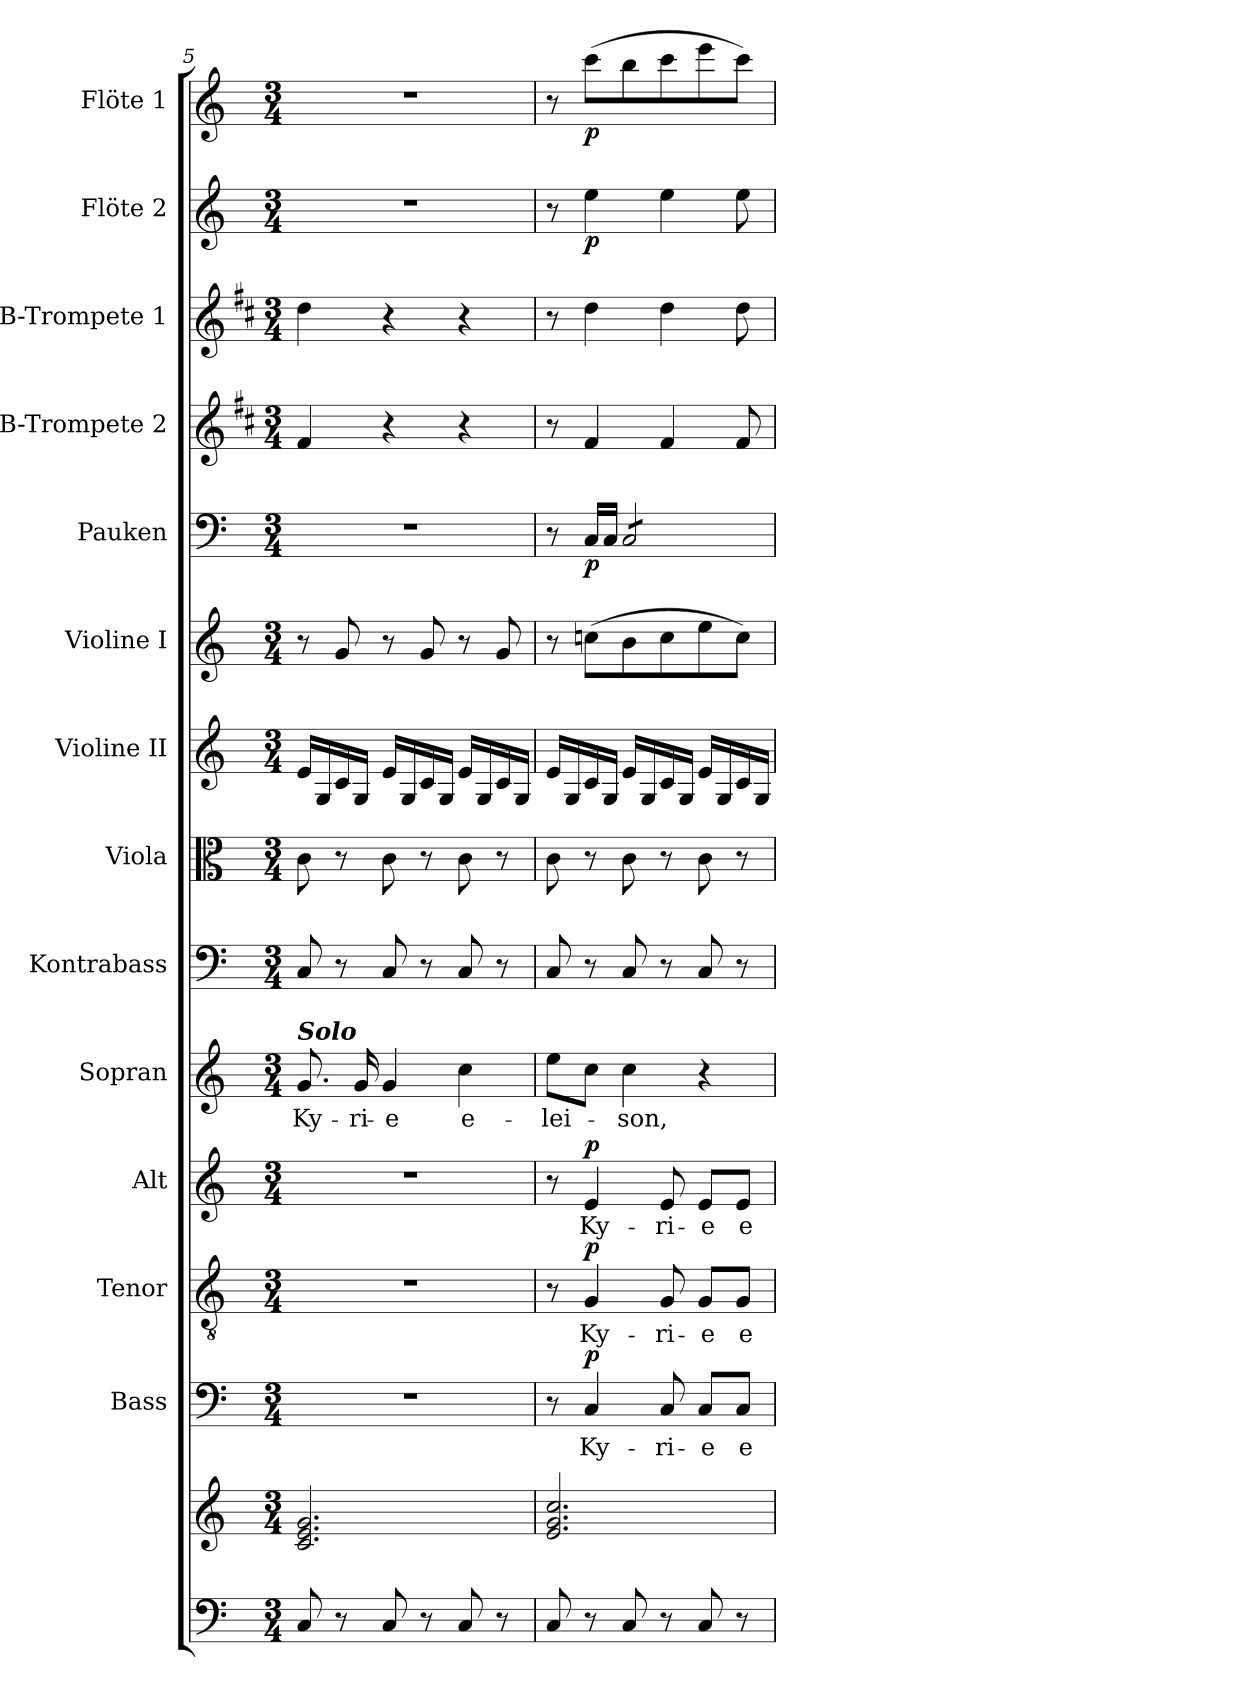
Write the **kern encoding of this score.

**kern	**kern	**kern	**text	**dynam	**kern	**text	**dynam	**kern	**text	**dynam	**kern	**text	**kern	**kern	**kern	**kern	**kern	**dynam	**kern	**kern	**kern	**dynam	**kern	**dynam
*part14	*part14	*part13	*part13	*part13	*part12	*part12	*part12	*part11	*part11	*part11	*part10	*part10	*part9	*part8	*part7	*part6	*part5	*part5	*part4	*part3	*part2	*part2	*part1	*part1
*staff15	*staff14	*staff13	*staff13	*staff13	*staff12	*staff12	*staff12	*staff11	*staff11	*staff11	*staff10	*staff10	*staff9	*staff8	*staff7	*staff6	*staff5	*staff5	*staff4	*staff3	*staff2	*staff2	*staff1	*staff1
*	*	*I"Bass	*	*	*I"Tenor	*	*	*I"Alt	*	*	*I"Sopran	*	*I"Kontrabass	*I"Viola	*I"Violine II	*I"Violine I	*I"Pauken	*	*I"B-Trompete 2	*I"B-Trompete 1	*I"Flöte 2	*	*I"Flöte 1	*
*	*	*I'B.	*	*	*I'T.	*	*	*I'A.	*	*	*I'S.	*	*I'Kb.	*I'Vla.	*I'Vl. II	*I'Vl. I	*I'Pk.	*	*I'B Trp. 2	*I'B Trp. 1	*I'Fl. 2	*	*I'Fl. 1	*
!!LO:PB:g=z
*clefF4	*clefG2	*clefF4	*	*	*clefGv2	*	*	*clefG2	*	*	*clefG2	*	*clefF4	*clefC3	*clefG2	*clefG2	*clefF4	*	*clefG2	*clefG2	*clefG2	*	*clefG2	*
*	*	*	*	*	*	*	*	*	*	*	*	*	*ITrd7c12	*	*	*	*	*	*ITrd1c2	*ITrd1c2	*	*	*	*
*k[]	*k[]	*k[]	*	*	*k[]	*	*	*k[]	*	*	*k[]	*	*k[]	*k[]	*k[]	*k[]	*k[]	*	*k[]	*k[]	*k[]	*	*k[]	*
*C:	*C:	*C:	*	*	*C:	*	*	*C:	*	*	*C:	*	*C:	*C:	*C:	*C:	*C:	*	*C:	*C:	*C:	*	*C:	*
*M3/4	*M3/4	*M3/4	*	*	*M3/4	*	*	*M3/4	*	*	*M3/4	*	*M3/4	*M3/4	*M3/4	*M3/4	*M3/4	*	*M3/4	*M3/4	*M3/4	*	*M3/4	*
=5	=5	=5	=5	=5	=5	=5	=5	=5	=5	=5	=5	=5	=5	=5	=5	=5	=5	=5	=5	=5	=5	=5	=5	=5
!	!	!	!	!	!	!	!	!	!	!	!LO:TX:a:Bi:t=Solo	!	!	!	!	!	!	!	!	!	!	!	!	!
!	!	!	!	!	!	!	!	!	!	!	!	!LO:LY:b	!	!	!	!	!	!	!	!	!	!	!	!
8C/	2.c/ 2.e/ 2.g/	2.r	.	.	2.r	.	.	2.r	.	.	8.g/	Ky-	8CC/	8c\	16e/LL	8r	2.r	.	4e/	4cc\	2.r	.	2.r	.
.	.	.	.	.	.	.	.	.	.	.	.	.	.	.	16G/	.	.	.	.	.	.	.	.	.
8r	.	.	.	.	.	.	.	.	.	.	.	.	8r	8r	16c/	8g/	.	.	.	.	.	.	.	.
!	!	!	!	!	!	!	!	!	!	!	!	!LO:LY:b	!	!	!	!	!	!	!	!	!	!	!	!
.	.	.	.	.	.	.	.	.	.	.	16g/	-ri-	.	.	16G/JJ	.	.	.	.	.	.	.	.	.
!	!	!	!	!	!	!	!	!	!	!	!	!LO:LY:b	!	!	!	!	!	!	!	!	!	!	!	!
8C/	.	.	.	.	.	.	.	.	.	.	4g/	-e	8CC/	8c\	16e/LL	8r	.	.	4r	4r	.	.	.	.
.	.	.	.	.	.	.	.	.	.	.	.	.	.	.	16G/	.	.	.	.	.	.	.	.	.
8r	.	.	.	.	.	.	.	.	.	.	.	.	8r	8r	16c/	8g/	.	.	.	.	.	.	.	.
.	.	.	.	.	.	.	.	.	.	.	.	.	.	.	16G/JJ	.	.	.	.	.	.	.	.	.
!	!	!	!	!	!	!	!	!	!	!	!	!LO:LY:b	!	!	!	!	!	!	!	!	!	!	!	!
8C/	.	.	.	.	.	.	.	.	.	.	4cc\	e-	8CC/	8c\	16e/LL	8r	.	.	4r	4r	.	.	.	.
.	.	.	.	.	.	.	.	.	.	.	.	.	.	.	16G/	.	.	.	.	.	.	.	.	.
8r	.	.	.	.	.	.	.	.	.	.	.	.	8r	8r	16c/	8g/	.	.	.	.	.	.	.	.
.	.	.	.	.	.	.	.	.	.	.	.	.	.	.	16G/JJ	.	.	.	.	.	.	.	.	.
=6	=6	=6	=6	=6	=6	=6	=6	=6	=6	=6	=6	=6	=6	=6	=6	=6	=6	=6	=6	=6	=6	=6	=6	=6
!	!	!	!	!	!	!	!	!	!	!	!	!LO:LY:b	!	!	!	!	!	!	!	!	!	!	!	!
8C/	2.e/ 2.g/ 2.cc/	8r	.	.	8r	.	.	8r	.	.	8ee\L	-lei-	8CC/	8c\	16e/LL	8r	8r	.	8r	8r	8r	.	8r	.
.	.	.	.	.	.	.	.	.	.	.	.	.	.	.	16G/	.	.	.	.	.	.	.	.	.
!	!	!	!LO:LY:b	!LO:DY:a	!	!LO:LY:b	!LO:DY:a	!	!LO:LY:b	!LO:DY:a	!	!	!	!	!	!	!	!LO:DY:b	!	!	!	!LO:DY:b	!	!LO:DY:b
8r	.	4C/	Ky-	p	4G/	Ky-	p	4e/	Ky-	p	8cc\J	.	8r	8r	16c/	(>8ccn\L	16C/LL	p	4e/	4cc\	4ee\	p	(>8ccc\L	p
.	.	.	.	.	.	.	.	.	.	.	.	.	.	.	16G/JJ	.	16C/JJ	.	.	.	.	.	.	.
!	!	!	!	!	!	!	!	!	!	!	!	!LO:LY:b	!	!	!	!	!	!	!	!	!	!	!	!
*	*	*	*	*	*	*	*	*	*	*	*	*	*	*	*	*	*tremolo	*	*	*	*	*	*	*
8C/	.	.	.	.	.	.	.	.	.	.	4cc\	-son,	8CC/	8c\	16e/LL	8b\	8C/L	.	.	.	.	.	8bb\	.
.	.	.	.	.	.	.	.	.	.	.	.	.	.	.	16G/	.	.	.	.	.	.	.	.	.
!	!	!	!LO:LY:b	!	!	!LO:LY:b	!	!	!LO:LY:b	!	!	!	!	!	!	!	!	!	!	!	!	!	!	!
8r	.	8C/	-ri-	.	8G/	-ri-	.	8e/	-ri-	.	.	.	8r	8r	16c/	8cc\	8C/	.	4e/	4cc\	4ee\	.	8ccc\	.
.	.	.	.	.	.	.	.	.	.	.	.	.	.	.	16G/JJ	.	.	.	.	.	.	.	.	.
!	!	!	!LO:LY:b	!	!	!LO:LY:b	!	!	!LO:LY:b	!	!	!	!	!	!	!	!	!	!	!	!	!	!	!
8C/	.	8C/L	-e	.	8G/L	-e	.	8e/L	-e	.	4r	.	8CC/	8c\	16e/LL	8ee\	8C/	.	.	.	.	.	8eee\	.
.	.	.	.	.	.	.	.	.	.	.	.	.	.	.	16G/	.	.	.	.	.	.	.	.	.
!	!	!	!LO:LY:b	!	!	!LO:LY:b	!	!	!LO:LY:b	!	!	!	!	!	!	!	!	!	!	!	!	!	!	!
8r	.	8C/J	e-	.	8G/J	e-	.	8e/J	e-	.	.	.	8r	8r	16c/	8cc\J)	8C/J	.	8e/	8cc\	8ee\	.	8ccc\J)	.
*	*	*	*	*	*	*	*	*	*	*	*	*	*	*	*	*	*Xtremolo	*	*	*	*	*	*	*
.	.	.	.	.	.	.	.	.	.	.	.	.	.	.	16G/JJ	.	.	.	.	.	.	.	.	.
=	=	=	=	=	=	=	=	=	=	=	=	=	=	=	=	=	=	=	=	=	=	=	=	=
*-	*-	*-	*-	*-	*-	*-	*-	*-	*-	*-	*-	*-	*-	*-	*-	*-	*-	*-	*-	*-	*-	*-	*-	*-
